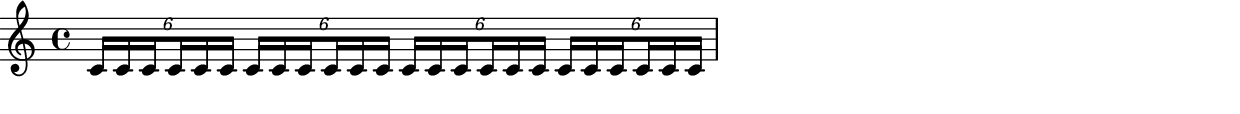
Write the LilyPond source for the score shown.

%% Generated by lilypond-book.py
%% Options: [exampleindent=10.16\mm,indent=0\mm,line-width=160\mm]
\include "lilypond-book-preamble.ly"


% ****************************************************************
% Start cut-&-pastable-section
% ****************************************************************



\paper {
  indent = 0\mm
  line-width = 160\mm
  % offset the left padding, also add 1mm as lilypond creates cropped
  % images with a little space on the right
  line-width = #(- line-width (* mm  3.000000) (* mm 1))
}

\layout {
  
}





% ****************************************************************
% ly snippet:
% ****************************************************************
\sourcefilename "/home/karlin/lilypond-git/input/regression/beam-subdivide-tuplets.ly"
\sourcefileline 0
\version "2.17.11"

\header {
  
  doctitle = "Beam subdivide tuplets"

  texidoc = "
Tuplets that span more than one beat should be
subdivided if subdivideBeams is #t.  In this example,
the beams should be subdivided every 1/8.
"

}

\relative c' {
    \tupletSpan 4
    \set baseMoment = #(ly:make-moment 1/8)
    \set subdivideBeams = ##t
    \tuplet 6/4 { \repeat unfold 24 { c16 } }
}



% ****************************************************************
% end ly snippet
% ****************************************************************
